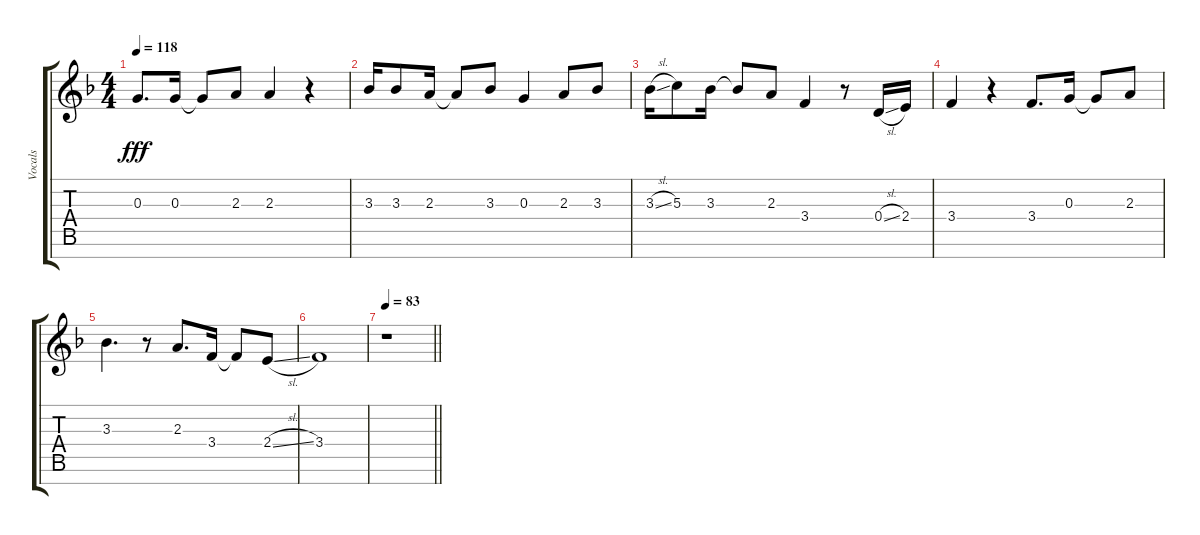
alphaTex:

\track ("Vocals" "Vocals") {instrument voiceoohs}
\staff {score tabs}
\tuning (E5 B4 G4 D4 A3 E3 B2) {hide}
\ts (4 4)
\tempo 118
\clef g2
\ks f
0.3.8{d dy fff} 0.3.16 0.3{t}.8 2.3.8 2.3.4 r.4 |
3.3.16 3.3.8 2.3.16 2.3{t}.8 3.3.8 0.3.4 2.3.8 3.3.8 |
3.3{sl}.16 5.3.8 3.3.16 3.3{t}.8 2.3.8 3.4.4 r.8 0.4{sl}.16 2.4.16 |
3.4.4 r.4 3.4.8{d} 0.3.16 0.3{t}.8 2.3.8 |
3.3.4{d} r.8 2.3.8{d} 3.4.16 3.4{t}.8 2.4{sl}.8 |
3.4.1 |
\tempo 83
\barLineRight lightlight
r.1
